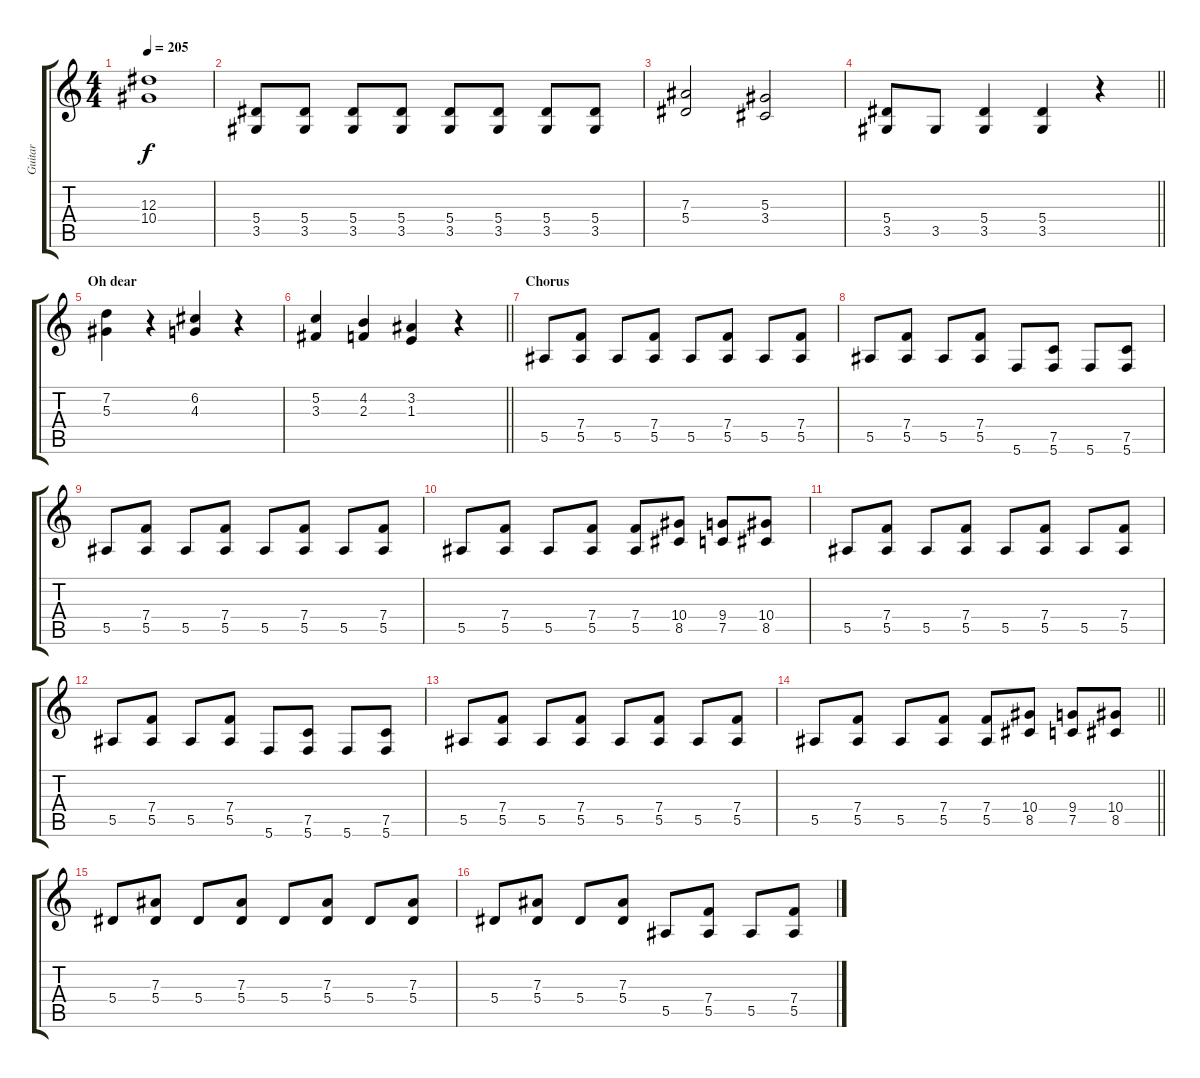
\track ("Guitar" "Guitar") {instrument distortionguitar}
\staff {score tabs}
\tuning (C4 G3 Eb3 Bb2 F2 C2) {hide}
\ts (4 4)
\tempo 205
\clef g2
\ks c
(12.3 10.4).1{dy f} |
(5.4 3.5).8 (5.4 3.5).8 (5.4 3.5).8 (5.4 3.5).8 (5.4 3.5).8 (5.4 3.5).8 (5.4 3.5).8 (5.4 3.5).8 |
(7.3 5.4).2 (5.3 3.4).2 |
\barLineRight lightlight
(5.4 3.5).8 3.5.8 (5.4 3.5).4 (5.4 3.5).4 r.4 |
\section ("" "Oh dear")
(7.2 5.3).4 r.4 (6.2 4.3).4 r.4 |
\barLineRight lightlight
(5.2 3.3).4 (4.2 2.3).4 (3.2 1.3).4 r.4 |
\section ("" "Chorus")
5.5.8 (7.4 5.5).8 5.5.8 (7.4 5.5).8 5.5.8 (7.4 5.5).8 5.5.8 (7.4 5.5).8 |
5.5.8 (7.4 5.5).8 5.5.8 (7.4 5.5).8 5.6.8 (7.5 5.6).8 5.6.8 (7.5 5.6).8 |
5.5.8 (7.4 5.5).8 5.5.8 (7.4 5.5).8 5.5.8 (7.4 5.5).8 5.5.8 (7.4 5.5).8 |
5.5.8 (7.4 5.5).8 5.5.8 (7.4 5.5).8 (7.4 5.5).8 (10.4 8.5).8 (9.4 7.5).8 (10.4 8.5).8 |
5.5.8 (7.4 5.5).8 5.5.8 (7.4 5.5).8 5.5.8 (7.4 5.5).8 5.5.8 (7.4 5.5).8 |
5.5.8 (7.4 5.5).8 5.5.8 (7.4 5.5).8 5.6.8 (7.5 5.6).8 5.6.8 (7.5 5.6).8 |
5.5.8 (7.4 5.5).8 5.5.8 (7.4 5.5).8 5.5.8 (7.4 5.5).8 5.5.8 (7.4 5.5).8 |
\barLineRight lightlight
5.5.8 (7.4 5.5).8 5.5.8 (7.4 5.5).8 (7.4 5.5).8 (10.4 8.5).8 (9.4 7.5).8 (10.4 8.5).8 |
5.4.8 (7.3 5.4).8 5.4.8 (7.3 5.4).8 5.4.8 (7.3 5.4).8 5.4.8 (7.3 5.4).8 |
5.4.8 (7.3 5.4).8 5.4.8 (7.3 5.4).8 5.5.8 (7.4 5.5).8 5.5.8 (7.4 5.5).8
